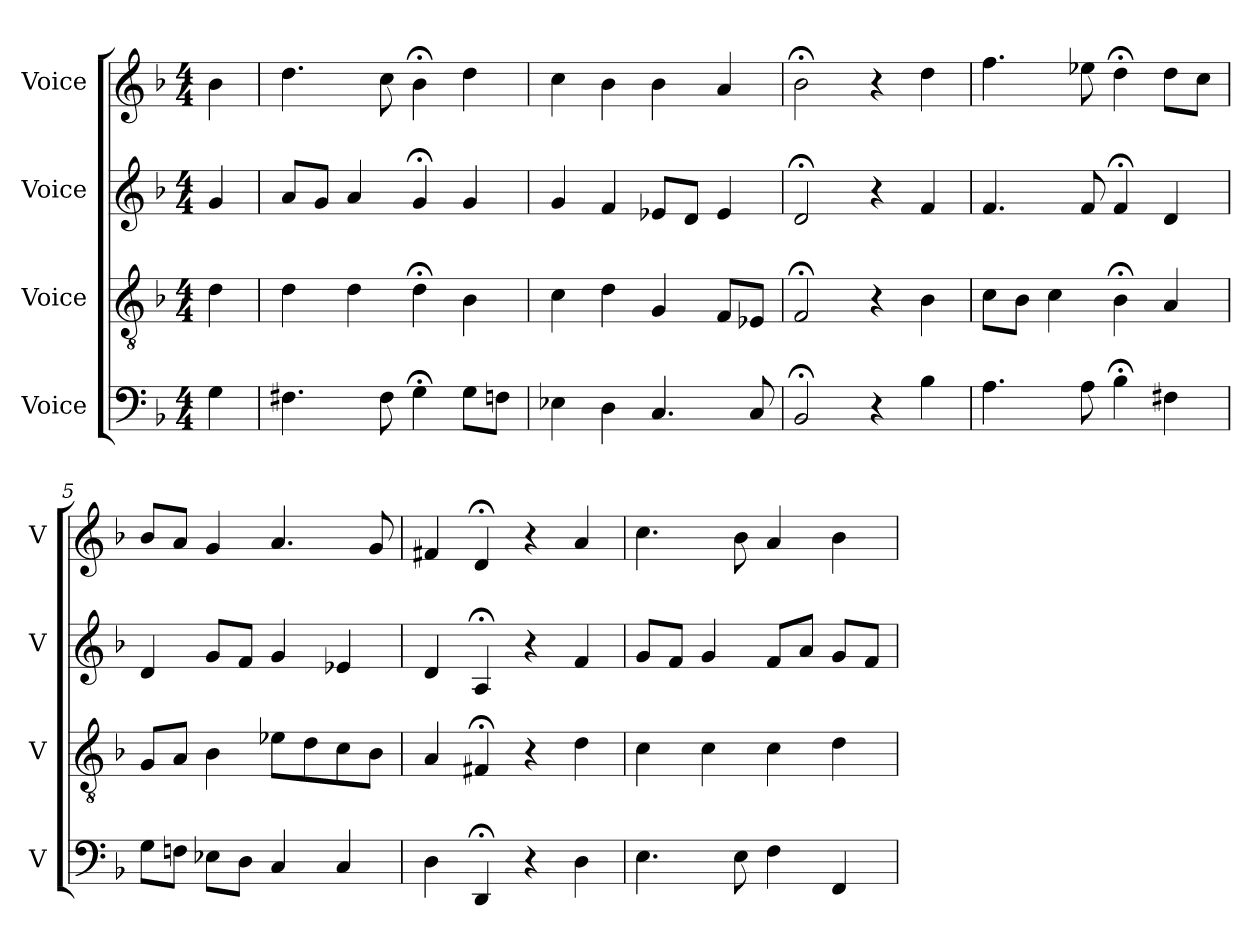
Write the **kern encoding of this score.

**kern	**kern	**kern	**kern
*part4	*part3	*part2	*part1
*staff4	*staff3	*staff2	*staff1
*I"Voice	*I"Voice	*I"Voice	*I"Voice
*I'V	*I'V	*I'V	*I'V
*clefF4	*clefGv2	*clefG2	*clefG2
*k[b-]	*k[b-]	*k[b-]	*k[b-]
*M4/4	*M4/4	*M4/4	*M4/4
*MM100	*MM100	*MM100	*MM100
=	=	=	=
4G\	4d\	4g/	4b-\
=1	=1	=1	=1
4.F#X\	4d\	8a/L	4.dd\
.	.	8g/J	.
.	4d\	4a/	.
8F#\	.	.	8cc\
4G;\	4d;\	4g;/	4b-;\
8G\L	4B-\	4g/	4dd\
8Fn\J	.	.	.
=2	=2	=2	=2
4E-X\	4c\	4g/	4cc\
4D\	4d\	4f/	4b-\
4.C/	4G/	8e-X/L	4b-\
.	.	8d/J	.
.	8F/L	4e-/	4a/
8C/	8E-X/J	.	.
=3	=3	=3	=3
2BB-;/	2F;/	2d;/	2b-;\
4r	4r	4r	4r
4B-\	4B-\	4f/	4dd\
=4	=4	=4	=4
4.A\	8c\L	4.f/	4.ff\
.	8B-\J	.	.
.	4c\	.	.
8A\	.	8f/	8ee-X\
4B-;\	4B-;\	4f;/	4dd;\
4F#X\	4A/	4d/	8dd\L
.	.	.	8cc\J
!!LO:LB:g=z
=5	=5	=5	=5
8G\L	8G/L	4d/	8b-/L
8Fn\J	8A/J	.	8a/J
8E-X\L	4B-\	8g/L	4g/
8D\J	.	8f/J	.
4C/	8e-X\L	4g/	4.a/
.	8d\	.	.
4C/	8c\	4e-X/	.
.	8B-\J	.	8g/
=6	=6	=6	=6
4D\	4A/	4d/	4f#X/
4DD;/	4F#X;/	4A;/	4d;/
4r	4r	4r	4r
4D\	4d\	4f/	4a/
=7	=7	=7	=7
4.E\	4c\	8g/L	4.cc\
.	.	8f/J	.
.	4c\	4g/	.
8E\	.	.	8b-\
4F\	4c\	8f/L	4a/
.	.	8a/J	.
4FF/	4d\	8g/L	4b-\
.	.	8f/J	.
=	=	=	=
*-	*-	*-	*-
